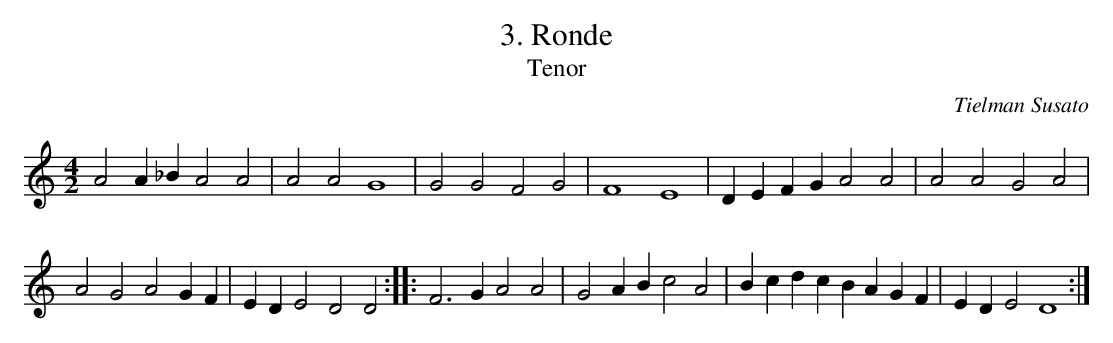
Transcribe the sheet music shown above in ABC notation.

X:1
T:3. Ronde
C:Tielman Susato
M:4/2
L:1/2
T: Tenor
K:C -8va
AA/2_B/2AA|AAG2|GGFG|F2E2|D/2E/2F/2G/2AA|AAGA|
AGAG/2F/2|E/2D/2EDD::F>GAA|GA/2B/2cA|B/2c/2d/2c/2 B/2A/2G/2F/2|E/2D/2ED2:|
